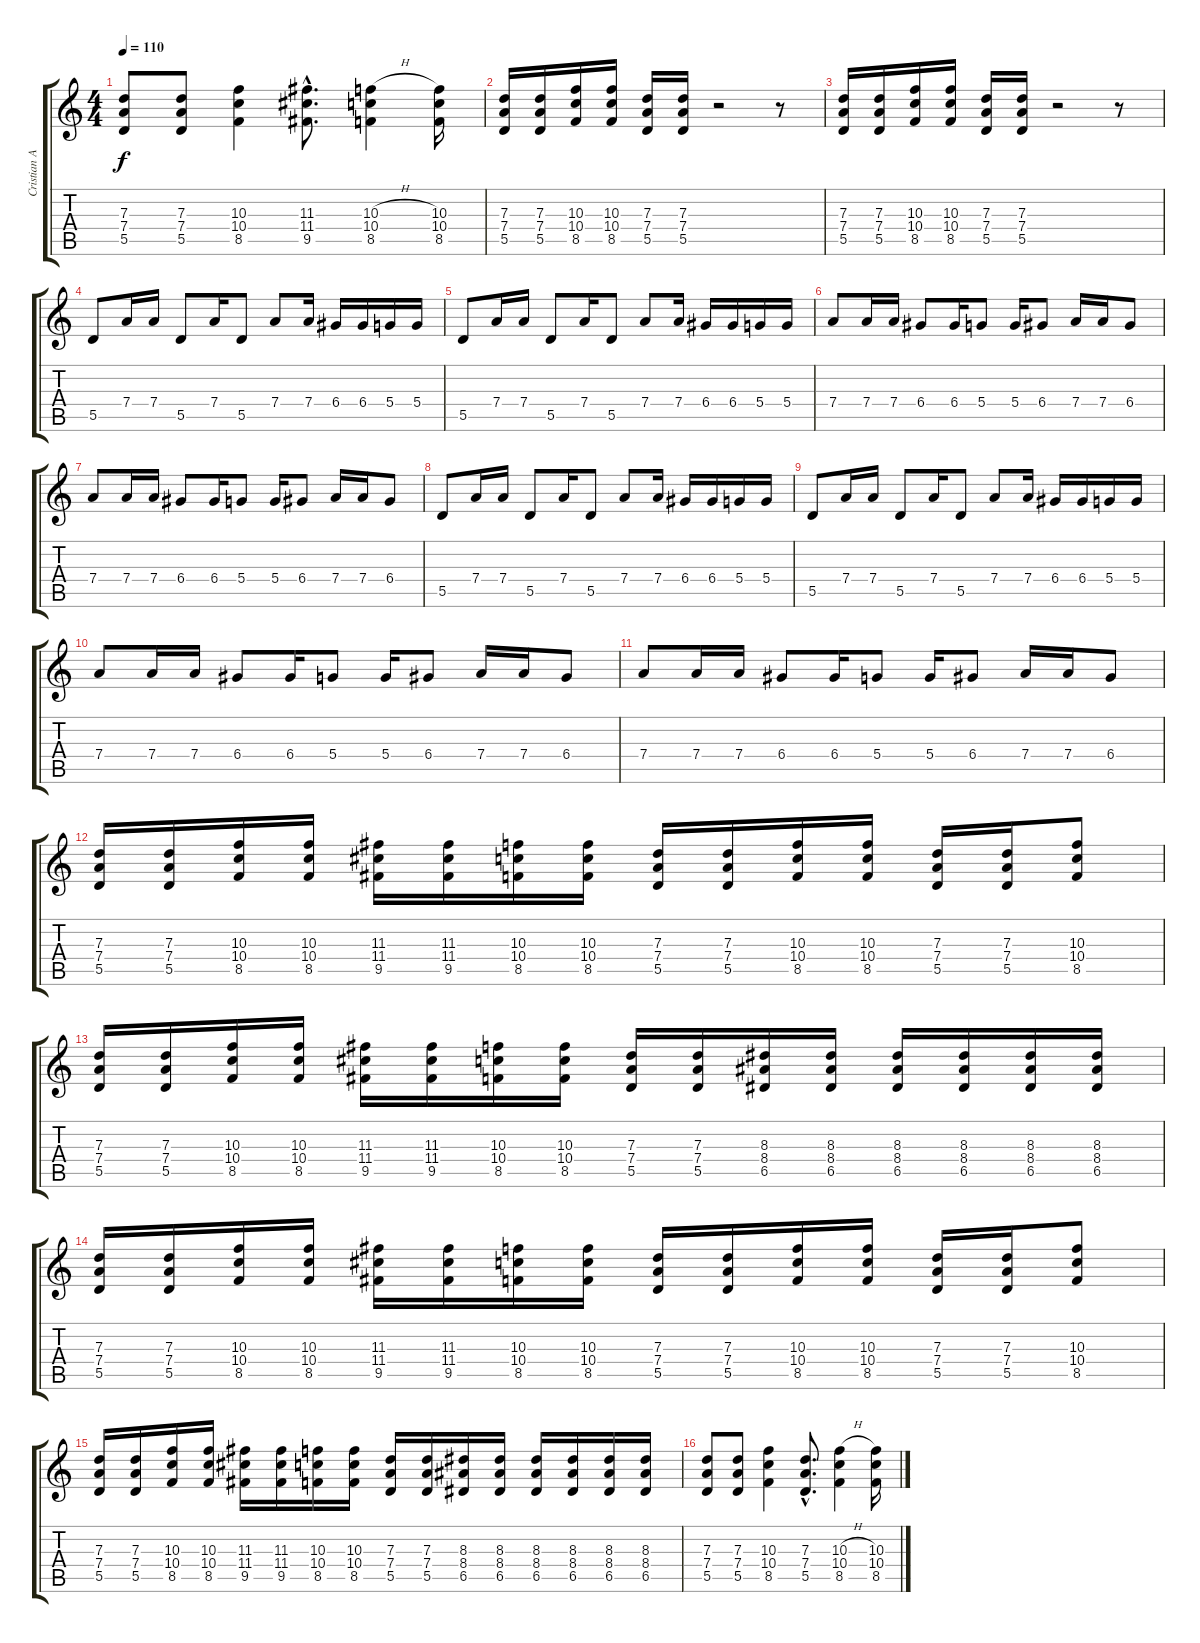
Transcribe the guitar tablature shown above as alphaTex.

\track ("Cristian Aldana" "Cristian A") {instrument distortionguitar}
\staff {score tabs}
\tuning (E4 B3 G3 D3 A2 E2) {hide}
\ts (4 4)
\tempo 110
\clef g2
\ks c
(7.3 7.4 5.5).8{dy f} (7.3 7.4 5.5).8 (10.3 10.4 8.5).4 (11.3{hac} 11.4{hac} 9.5{hac}).8{d} (10.3{h} 10.4 8.5).4 (10.3 10.4 8.5).16 |
(7.3 7.4 5.5).16 (7.3 7.4 5.5).16 (10.3 10.4 8.5).16 (10.3 10.4 8.5).16 (7.3 7.4 5.5).16 (7.3 7.4 5.5).16 r.2 r.8 |
(7.3 7.4 5.5).16 (7.3 7.4 5.5).16 (10.3 10.4 8.5).16 (10.3 10.4 8.5).16 (7.3 7.4 5.5).16 (7.3 7.4 5.5).16 r.2 r.8 |
5.5.8 7.4.16 7.4.16 5.5.8 7.4.16 5.5.8 7.4.8 7.4.16 6.4.16 6.4.16 5.4.16 5.4.16 |
5.5.8 7.4.16 7.4.16 5.5.8 7.4.16 5.5.8 7.4.8 7.4.16 6.4.16 6.4.16 5.4.16 5.4.16 |
7.4.8 7.4.16 7.4.16 6.4.8 6.4.16 5.4.8 5.4.16 6.4.8 7.4.16 7.4.16 6.4.8 |
7.4.8 7.4.16 7.4.16 6.4.8 6.4.16 5.4.8 5.4.16 6.4.8 7.4.16 7.4.16 6.4.8 |
5.5.8 7.4.16 7.4.16 5.5.8 7.4.16 5.5.8 7.4.8 7.4.16 6.4.16 6.4.16 5.4.16 5.4.16 |
5.5.8 7.4.16 7.4.16 5.5.8 7.4.16 5.5.8 7.4.8 7.4.16 6.4.16 6.4.16 5.4.16 5.4.16 |
7.4.8 7.4.16 7.4.16 6.4.8 6.4.16 5.4.8 5.4.16 6.4.8 7.4.16 7.4.16 6.4.8 |
7.4.8 7.4.16 7.4.16 6.4.8 6.4.16 5.4.8 5.4.16 6.4.8 7.4.16 7.4.16 6.4.8 |
(7.3 7.4 5.5).16 (7.3 7.4 5.5).16 (10.3 10.4 8.5).16 (10.3 10.4 8.5).16 (11.3 11.4 9.5).16 (11.3 11.4 9.5).16 (10.3 10.4 8.5).16 (10.3 10.4 8.5).16 (7.3 7.4 5.5).16 (7.3 7.4 5.5).16 (10.3 10.4 8.5).16 (10.3 10.4 8.5).16 (7.3 7.4 5.5).16 (7.3 7.4 5.5).16 (10.3 10.4 8.5).8 |
(7.3 7.4 5.5).16 (7.3 7.4 5.5).16 (10.3 10.4 8.5).16 (10.3 10.4 8.5).16 (11.3 11.4 9.5).16 (11.3 11.4 9.5).16 (10.3 10.4 8.5).16 (10.3 10.4 8.5).16 (7.3 7.4 5.5).16 (7.3 7.4 5.5).16 (8.3 8.4 6.5).16 (8.3 8.4 6.5).16 (8.3 8.4 6.5).16 (8.3 8.4 6.5).16 (8.3 8.4 6.5).16 (8.3 8.4 6.5).16 |
(7.3 7.4 5.5).16 (7.3 7.4 5.5).16 (10.3 10.4 8.5).16 (10.3 10.4 8.5).16 (11.3 11.4 9.5).16 (11.3 11.4 9.5).16 (10.3 10.4 8.5).16 (10.3 10.4 8.5).16 (7.3 7.4 5.5).16 (7.3 7.4 5.5).16 (10.3 10.4 8.5).16 (10.3 10.4 8.5).16 (7.3 7.4 5.5).16 (7.3 7.4 5.5).16 (10.3 10.4 8.5).8 |
(7.3 7.4 5.5).16 (7.3 7.4 5.5).16 (10.3 10.4 8.5).16 (10.3 10.4 8.5).16 (11.3 11.4 9.5).16 (11.3 11.4 9.5).16 (10.3 10.4 8.5).16 (10.3 10.4 8.5).16 (7.3 7.4 5.5).16 (7.3 7.4 5.5).16 (8.3 8.4 6.5).16 (8.3 8.4 6.5).16 (8.3 8.4 6.5).16 (8.3 8.4 6.5).16 (8.3 8.4 6.5).16 (8.3 8.4 6.5).16 |
(7.3 7.4 5.5).8 (7.3 7.4 5.5).8 (10.3 10.4 8.5).4 (7.3{hac} 7.4{hac} 5.5{hac}).8{d} (10.3{h} 10.4 8.5).4 (10.3 10.4 8.5).16
